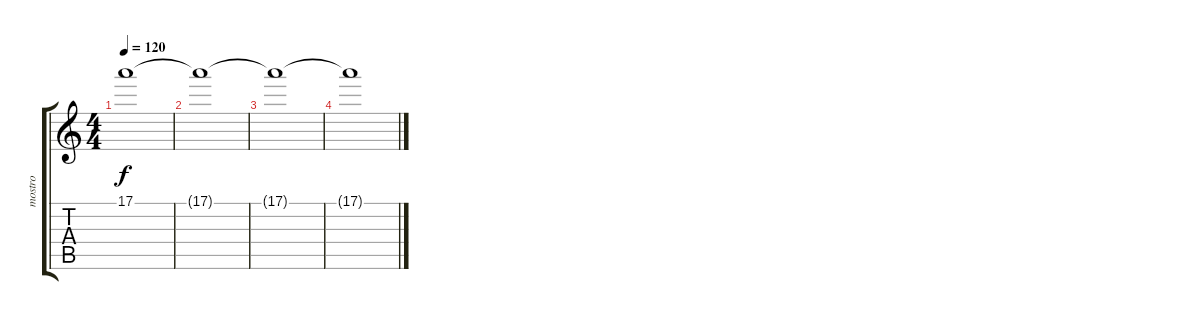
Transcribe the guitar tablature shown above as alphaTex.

\track ("mostro" "mostro") {instrument overdrivenguitar}
\staff {score tabs}
\tuning (E4 B3 G3 D3 A2 E2) {hide}
\ts (4 4)
\tempo 120
\clef g2
\ks c
17.1{t}.1{dy f} |
17.1{t}.1 |
17.1{t}.1 |
17.1{t}.1
